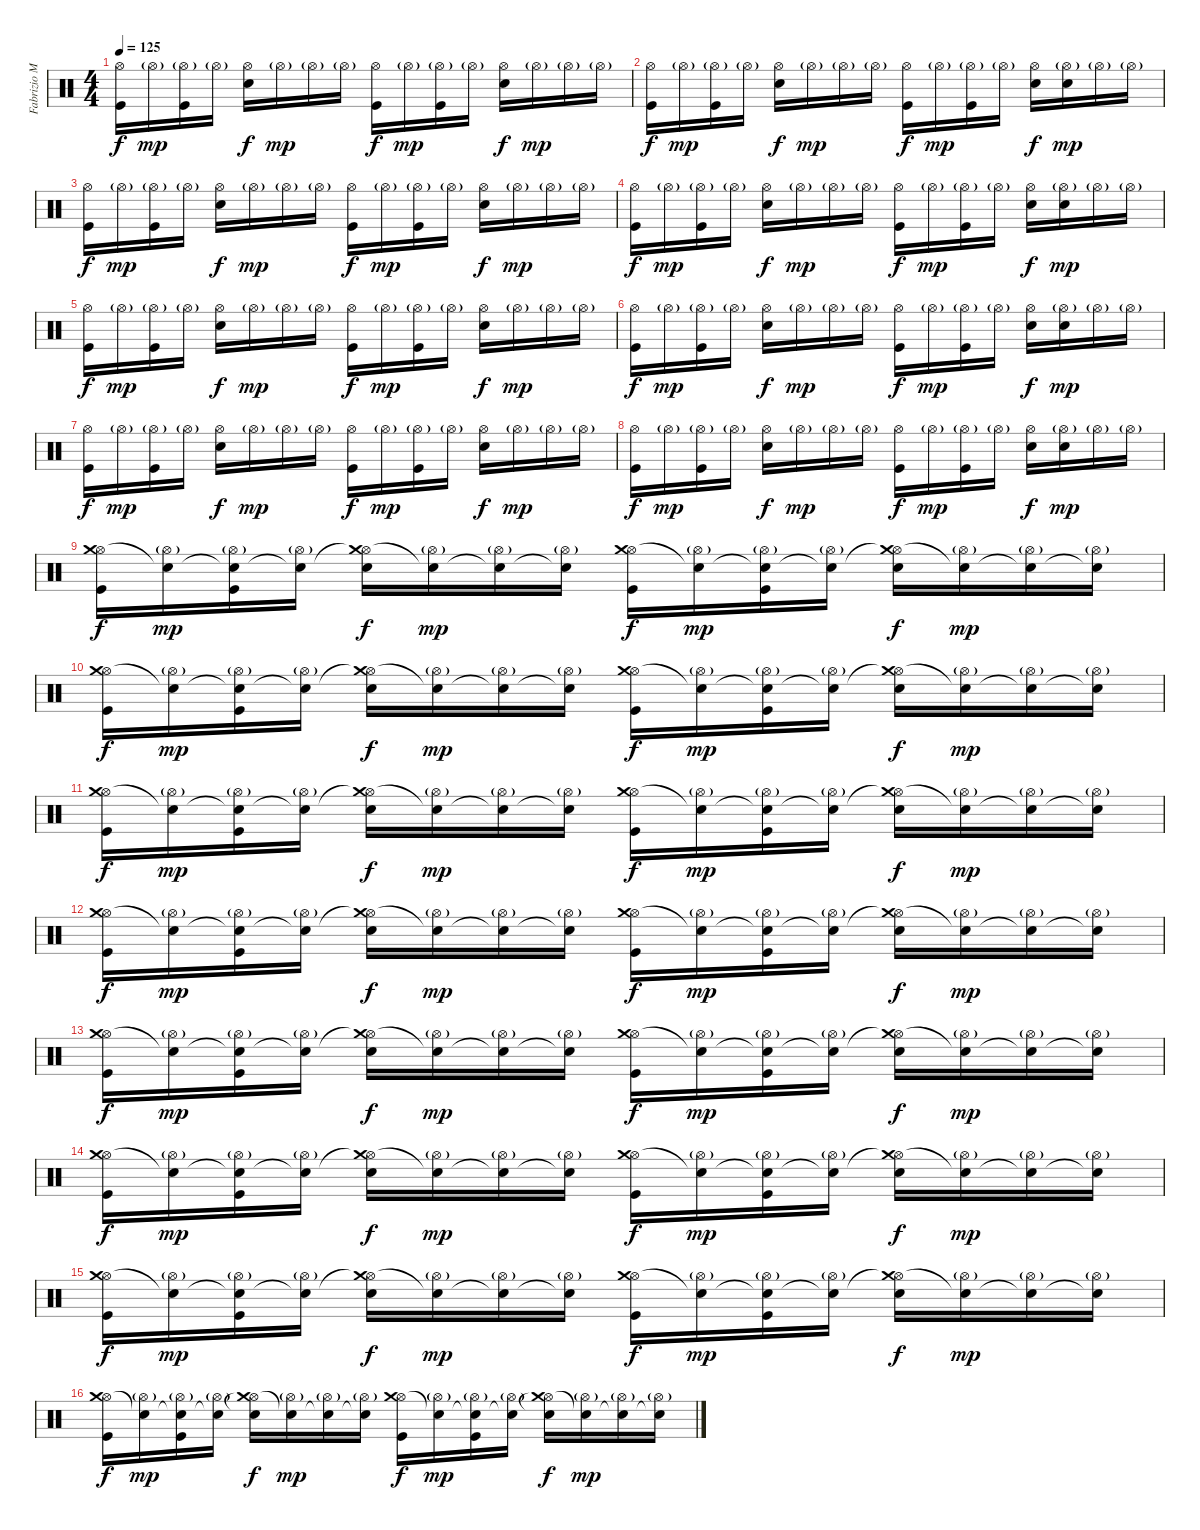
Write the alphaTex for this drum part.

\track ("Fabrizio Moretti" "Fabrizio M") {instrument percussion}
\staff {score}
\articulation defaults
\ts (4 4)
\tempo 125
\clef neutral
\ks c
("Hi-Hat (open)" "Kick (hit)").16{dy f} "Hi-Hat (open)"{g}.16{dy mp} ("Hi-Hat (open)"{g} "Kick (hit)").16 "Hi-Hat (open)"{g}.16 ("Hi-Hat (open)" "Electric Snare (hit)").16{dy f} "Hi-Hat (open)"{g}.16{dy mp} "Hi-Hat (open)"{g}.16 "Hi-Hat (open)"{g}.16 ("Hi-Hat (open)" "Kick (hit)").16{dy f} "Hi-Hat (open)"{g}.16{dy mp} ("Hi-Hat (open)"{g} "Kick (hit)").16 "Hi-Hat (open)"{g}.16 ("Hi-Hat (open)" "Electric Snare (hit)").16{dy f} "Hi-Hat (open)"{g}.16{dy mp} "Hi-Hat (open)"{g}.16 "Hi-Hat (open)"{g}.16 |
("Hi-Hat (open)" "Kick (hit)").16{dy f} "Hi-Hat (open)"{g}.16{dy mp} ("Hi-Hat (open)"{g} "Kick (hit)").16 "Hi-Hat (open)"{g}.16 ("Hi-Hat (open)" "Electric Snare (hit)").16{dy f} "Hi-Hat (open)"{g}.16{dy mp} "Hi-Hat (open)"{g}.16 "Hi-Hat (open)"{g}.16 ("Hi-Hat (open)" "Kick (hit)").16{dy f} "Hi-Hat (open)"{g}.16{dy mp} ("Hi-Hat (open)"{g} "Kick (hit)").16 "Hi-Hat (open)"{g}.16 ("Hi-Hat (open)" "Electric Snare (hit)").16{dy f} ("Hi-Hat (open)"{g} "Electric Snare (hit)").16{dy mp} "Hi-Hat (open)"{g}.16 "Hi-Hat (open)"{g}.16 |
("Hi-Hat (open)" "Kick (hit)").16{dy f} "Hi-Hat (open)"{g}.16{dy mp} ("Hi-Hat (open)"{g} "Kick (hit)").16 "Hi-Hat (open)"{g}.16 ("Hi-Hat (open)" "Electric Snare (hit)").16{dy f} "Hi-Hat (open)"{g}.16{dy mp} "Hi-Hat (open)"{g}.16 "Hi-Hat (open)"{g}.16 ("Hi-Hat (open)" "Kick (hit)").16{dy f} "Hi-Hat (open)"{g}.16{dy mp} ("Hi-Hat (open)"{g} "Kick (hit)").16 "Hi-Hat (open)"{g}.16 ("Hi-Hat (open)" "Electric Snare (hit)").16{dy f} "Hi-Hat (open)"{g}.16{dy mp} "Hi-Hat (open)"{g}.16 "Hi-Hat (open)"{g}.16 |
("Hi-Hat (open)" "Kick (hit)").16{dy f} "Hi-Hat (open)"{g}.16{dy mp} ("Hi-Hat (open)"{g} "Kick (hit)").16 "Hi-Hat (open)"{g}.16 ("Hi-Hat (open)" "Electric Snare (hit)").16{dy f} "Hi-Hat (open)"{g}.16{dy mp} "Hi-Hat (open)"{g}.16 "Hi-Hat (open)"{g}.16 ("Hi-Hat (open)" "Kick (hit)").16{dy f} "Hi-Hat (open)"{g}.16{dy mp} ("Hi-Hat (open)"{g} "Kick (hit)").16 "Hi-Hat (open)"{g}.16 ("Hi-Hat (open)" "Electric Snare (hit)").16{dy f} ("Hi-Hat (open)"{g} "Electric Snare (hit)").16{dy mp} "Hi-Hat (open)"{g}.16 "Hi-Hat (open)"{g}.16 |
("Hi-Hat (open)" "Kick (hit)").16{dy f} "Hi-Hat (open)"{g}.16{dy mp} ("Hi-Hat (open)"{g} "Kick (hit)").16 "Hi-Hat (open)"{g}.16 ("Hi-Hat (open)" "Electric Snare (hit)").16{dy f} "Hi-Hat (open)"{g}.16{dy mp} "Hi-Hat (open)"{g}.16 "Hi-Hat (open)"{g}.16 ("Hi-Hat (open)" "Kick (hit)").16{dy f} "Hi-Hat (open)"{g}.16{dy mp} ("Hi-Hat (open)"{g} "Kick (hit)").16 "Hi-Hat (open)"{g}.16 ("Hi-Hat (open)" "Electric Snare (hit)").16{dy f} "Hi-Hat (open)"{g}.16{dy mp} "Hi-Hat (open)"{g}.16 "Hi-Hat (open)"{g}.16 |
("Hi-Hat (open)" "Kick (hit)").16{dy f} "Hi-Hat (open)"{g}.16{dy mp} ("Hi-Hat (open)"{g} "Kick (hit)").16 "Hi-Hat (open)"{g}.16 ("Hi-Hat (open)" "Electric Snare (hit)").16{dy f} "Hi-Hat (open)"{g}.16{dy mp} "Hi-Hat (open)"{g}.16 "Hi-Hat (open)"{g}.16 ("Hi-Hat (open)" "Kick (hit)").16{dy f} "Hi-Hat (open)"{g}.16{dy mp} ("Hi-Hat (open)"{g} "Kick (hit)").16 "Hi-Hat (open)"{g}.16 ("Hi-Hat (open)" "Electric Snare (hit)").16{dy f} ("Hi-Hat (open)"{g} "Electric Snare (hit)").16{dy mp} "Hi-Hat (open)"{g}.16 "Hi-Hat (open)"{g}.16 |
("Hi-Hat (open)" "Kick (hit)").16{dy f} "Hi-Hat (open)"{g}.16{dy mp} ("Hi-Hat (open)"{g} "Kick (hit)").16 "Hi-Hat (open)"{g}.16 ("Hi-Hat (open)" "Electric Snare (hit)").16{dy f} "Hi-Hat (open)"{g}.16{dy mp} "Hi-Hat (open)"{g}.16 "Hi-Hat (open)"{g}.16 ("Hi-Hat (open)" "Kick (hit)").16{dy f} "Hi-Hat (open)"{g}.16{dy mp} ("Hi-Hat (open)"{g} "Kick (hit)").16 "Hi-Hat (open)"{g}.16 ("Hi-Hat (open)" "Electric Snare (hit)").16{dy f} "Hi-Hat (open)"{g}.16{dy mp} "Hi-Hat (open)"{g}.16 "Hi-Hat (open)"{g}.16 |
("Hi-Hat (open)" "Kick (hit)").16{dy f} "Hi-Hat (open)"{g}.16{dy mp} ("Hi-Hat (open)"{g} "Kick (hit)").16 "Hi-Hat (open)"{g}.16 ("Hi-Hat (open)" "Electric Snare (hit)").16{dy f} "Hi-Hat (open)"{g}.16{dy mp} "Hi-Hat (open)"{g}.16 "Hi-Hat (open)"{g}.16 ("Hi-Hat (open)" "Kick (hit)").16{dy f} "Hi-Hat (open)"{g}.16{dy mp} ("Hi-Hat (open)"{g} "Kick (hit)").16 "Hi-Hat (open)"{g}.16 ("Hi-Hat (open)" "Electric Snare (hit)").16{dy f} ("Hi-Hat (open)"{g} "Electric Snare (hit)").16{dy mp} "Hi-Hat (open)"{g}.16 "Hi-Hat (open)"{g}.16 |
("Hi-Hat (open)" "Crash medium (hit)" "Kick (hit)").16{dy f} ("Hi-Hat (open)"{g} "Snare (hit)"{t}).16{dy mp} ("Hi-Hat (open)"{g} "Snare (hit)"{t} "Kick (hit)").16 ("Hi-Hat (open)"{g} "Snare (hit)"{t}).16 ("Hi-Hat (open)" "Crash medium (hit)"{t} "Electric Snare (hit)").16{dy f} ("Hi-Hat (open)"{g} "Snare (hit)"{t}).16{dy mp} ("Hi-Hat (open)"{g} "Snare (hit)"{t}).16 ("Hi-Hat (open)"{g} "Snare (hit)"{t}).16 ("Hi-Hat (open)" "Crash medium (hit)" "Kick (hit)").16{dy f} ("Hi-Hat (open)"{g} "Snare (hit)"{t}).16{dy mp} ("Hi-Hat (open)"{g} "Snare (hit)"{t} "Kick (hit)").16 ("Hi-Hat (open)"{g} "Snare (hit)"{t}).16 ("Hi-Hat (open)" "Crash medium (hit)"{t} "Electric Snare (hit)").16{dy f} ("Hi-Hat (open)"{g} "Snare (hit)"{t}).16{dy mp} ("Hi-Hat (open)"{g} "Snare (hit)"{t}).16 ("Hi-Hat (open)"{g} "Snare (hit)"{t}).16 |
("Hi-Hat (open)" "Crash medium (hit)" "Kick (hit)").16{dy f} ("Hi-Hat (open)"{g} "Snare (hit)"{t}).16{dy mp} ("Hi-Hat (open)"{g} "Snare (hit)"{t} "Kick (hit)").16 ("Hi-Hat (open)"{g} "Snare (hit)"{t}).16 ("Hi-Hat (open)" "Crash medium (hit)"{t} "Electric Snare (hit)").16{dy f} ("Hi-Hat (open)"{g} "Snare (hit)"{t}).16{dy mp} ("Hi-Hat (open)"{g} "Snare (hit)"{t}).16 ("Hi-Hat (open)"{g} "Snare (hit)"{t}).16 ("Hi-Hat (open)" "Crash medium (hit)" "Kick (hit)").16{dy f} ("Hi-Hat (open)"{g} "Snare (hit)"{t}).16{dy mp} ("Hi-Hat (open)"{g} "Snare (hit)"{t} "Kick (hit)").16 ("Hi-Hat (open)"{g} "Snare (hit)"{t}).16 ("Hi-Hat (open)" "Crash medium (hit)"{t} "Electric Snare (hit)").16{dy f} ("Hi-Hat (open)"{g} "Snare (hit)"{t}).16{dy mp} ("Hi-Hat (open)"{g} "Snare (hit)"{t}).16 ("Hi-Hat (open)"{g} "Snare (hit)"{t}).16 |
("Hi-Hat (open)" "Crash medium (hit)" "Kick (hit)").16{dy f} ("Hi-Hat (open)"{g} "Snare (hit)"{t}).16{dy mp} ("Hi-Hat (open)"{g} "Snare (hit)"{t} "Kick (hit)").16 ("Hi-Hat (open)"{g} "Snare (hit)"{t}).16 ("Hi-Hat (open)" "Crash medium (hit)"{t} "Electric Snare (hit)").16{dy f} ("Hi-Hat (open)"{g} "Snare (hit)"{t}).16{dy mp} ("Hi-Hat (open)"{g} "Snare (hit)"{t}).16 ("Hi-Hat (open)"{g} "Snare (hit)"{t}).16 ("Hi-Hat (open)" "Crash medium (hit)" "Kick (hit)").16{dy f} ("Hi-Hat (open)"{g} "Snare (hit)"{t}).16{dy mp} ("Hi-Hat (open)"{g} "Snare (hit)"{t} "Kick (hit)").16 ("Hi-Hat (open)"{g} "Snare (hit)"{t}).16 ("Hi-Hat (open)" "Crash medium (hit)"{t} "Electric Snare (hit)").16{dy f} ("Hi-Hat (open)"{g} "Snare (hit)"{t}).16{dy mp} ("Hi-Hat (open)"{g} "Snare (hit)"{t}).16 ("Hi-Hat (open)"{g} "Snare (hit)"{t}).16 |
("Hi-Hat (open)" "Crash medium (hit)" "Kick (hit)").16{dy f} ("Hi-Hat (open)"{g} "Snare (hit)"{t}).16{dy mp} ("Hi-Hat (open)"{g} "Snare (hit)"{t} "Kick (hit)").16 ("Hi-Hat (open)"{g} "Snare (hit)"{t}).16 ("Hi-Hat (open)" "Crash medium (hit)"{t} "Electric Snare (hit)").16{dy f} ("Hi-Hat (open)"{g} "Snare (hit)"{t}).16{dy mp} ("Hi-Hat (open)"{g} "Snare (hit)"{t}).16 ("Hi-Hat (open)"{g} "Snare (hit)"{t}).16 ("Hi-Hat (open)" "Crash medium (hit)" "Kick (hit)").16{dy f} ("Hi-Hat (open)"{g} "Snare (hit)"{t}).16{dy mp} ("Hi-Hat (open)"{g} "Snare (hit)"{t} "Kick (hit)").16 ("Hi-Hat (open)"{g} "Snare (hit)"{t}).16 ("Hi-Hat (open)" "Crash medium (hit)"{t} "Electric Snare (hit)").16{dy f} ("Hi-Hat (open)"{g} "Snare (hit)"{t}).16{dy mp} ("Hi-Hat (open)"{g} "Snare (hit)"{t}).16 ("Hi-Hat (open)"{g} "Snare (hit)"{t}).16 |
("Hi-Hat (open)" "Crash medium (hit)" "Kick (hit)").16{dy f} ("Hi-Hat (open)"{g} "Snare (hit)"{t}).16{dy mp} ("Hi-Hat (open)"{g} "Snare (hit)"{t} "Kick (hit)").16 ("Hi-Hat (open)"{g} "Snare (hit)"{t}).16 ("Hi-Hat (open)" "Crash medium (hit)"{t} "Electric Snare (hit)").16{dy f} ("Hi-Hat (open)"{g} "Snare (hit)"{t}).16{dy mp} ("Hi-Hat (open)"{g} "Snare (hit)"{t}).16 ("Hi-Hat (open)"{g} "Snare (hit)"{t}).16 ("Hi-Hat (open)" "Crash medium (hit)" "Kick (hit)").16{dy f} ("Hi-Hat (open)"{g} "Snare (hit)"{t}).16{dy mp} ("Hi-Hat (open)"{g} "Snare (hit)"{t} "Kick (hit)").16 ("Hi-Hat (open)"{g} "Snare (hit)"{t}).16 ("Hi-Hat (open)" "Crash medium (hit)"{t} "Electric Snare (hit)").16{dy f} ("Hi-Hat (open)"{g} "Snare (hit)"{t}).16{dy mp} ("Hi-Hat (open)"{g} "Snare (hit)"{t}).16 ("Hi-Hat (open)"{g} "Snare (hit)"{t}).16 |
("Hi-Hat (open)" "Crash medium (hit)" "Kick (hit)").16{dy f} ("Hi-Hat (open)"{g} "Snare (hit)"{t}).16{dy mp} ("Hi-Hat (open)"{g} "Snare (hit)"{t} "Kick (hit)").16 ("Hi-Hat (open)"{g} "Snare (hit)"{t}).16 ("Hi-Hat (open)" "Crash medium (hit)"{t} "Electric Snare (hit)").16{dy f} ("Hi-Hat (open)"{g} "Snare (hit)"{t}).16{dy mp} ("Hi-Hat (open)"{g} "Snare (hit)"{t}).16 ("Hi-Hat (open)"{g} "Snare (hit)"{t}).16 ("Hi-Hat (open)" "Crash medium (hit)" "Kick (hit)").16{dy f} ("Hi-Hat (open)"{g} "Snare (hit)"{t}).16{dy mp} ("Hi-Hat (open)"{g} "Snare (hit)"{t} "Kick (hit)").16 ("Hi-Hat (open)"{g} "Snare (hit)"{t}).16 ("Hi-Hat (open)" "Crash medium (hit)"{t} "Electric Snare (hit)").16{dy f} ("Hi-Hat (open)"{g} "Snare (hit)"{t}).16{dy mp} ("Hi-Hat (open)"{g} "Snare (hit)"{t}).16 ("Hi-Hat (open)"{g} "Snare (hit)"{t}).16 |
("Hi-Hat (open)" "Crash medium (hit)" "Kick (hit)").16{dy f} ("Hi-Hat (open)"{g} "Snare (hit)"{t}).16{dy mp} ("Hi-Hat (open)"{g} "Snare (hit)"{t} "Kick (hit)").16 ("Hi-Hat (open)"{g} "Snare (hit)"{t}).16 ("Hi-Hat (open)" "Crash medium (hit)"{t} "Electric Snare (hit)").16{dy f} ("Hi-Hat (open)"{g} "Snare (hit)"{t}).16{dy mp} ("Hi-Hat (open)"{g} "Snare (hit)"{t}).16 ("Hi-Hat (open)"{g} "Snare (hit)"{t}).16 ("Hi-Hat (open)" "Crash medium (hit)" "Kick (hit)").16{dy f} ("Hi-Hat (open)"{g} "Snare (hit)"{t}).16{dy mp} ("Hi-Hat (open)"{g} "Snare (hit)"{t} "Kick (hit)").16 ("Hi-Hat (open)"{g} "Snare (hit)"{t}).16 ("Hi-Hat (open)" "Crash medium (hit)"{t} "Electric Snare (hit)").16{dy f} ("Hi-Hat (open)"{g} "Snare (hit)"{t}).16{dy mp} ("Hi-Hat (open)"{g} "Snare (hit)"{t}).16 ("Hi-Hat (open)"{g} "Snare (hit)"{t}).16 |
("Hi-Hat (open)" "Crash medium (hit)" "Kick (hit)").16{dy f} ("Hi-Hat (open)"{g} "Snare (hit)"{t}).16{dy mp} ("Hi-Hat (open)"{g} "Snare (hit)"{t} "Kick (hit)").16 ("Hi-Hat (open)"{g} "Snare (hit)"{t}).16 ("Hi-Hat (open)" "Crash medium (hit)"{t} "Electric Snare (hit)").16{dy f} ("Hi-Hat (open)"{g} "Snare (hit)"{t}).16{dy mp} ("Hi-Hat (open)"{g} "Snare (hit)"{t}).16 ("Hi-Hat (open)"{g} "Snare (hit)"{t}).16 ("Hi-Hat (open)" "Crash medium (hit)" "Kick (hit)").16{dy f} ("Hi-Hat (open)"{g} "Snare (hit)"{t}).16{dy mp} ("Hi-Hat (open)"{g} "Snare (hit)"{t} "Kick (hit)").16 ("Hi-Hat (open)"{g} "Snare (hit)"{t}).16 ("Hi-Hat (open)" "Crash medium (hit)"{t} "Electric Snare (hit)").16{dy f} ("Hi-Hat (open)"{g} "Snare (hit)"{t}).16{dy mp} ("Hi-Hat (open)"{g} "Snare (hit)"{t}).16 ("Hi-Hat (open)"{g} "Snare (hit)"{t}).16
